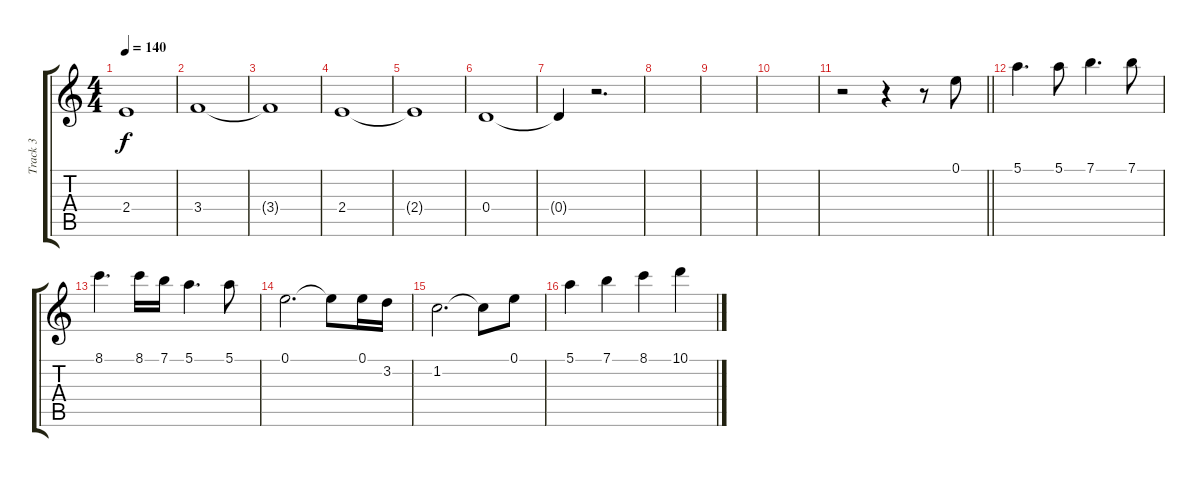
\track ("Track 3" "Track 3") {instrument synthbrass1}
\staff {score tabs}
\tuning (E5 B4 G4 D4 A3 E3) {hide}
\ts (4 4)
\tempo 140
\clef g2
\ks c
2.4{t}.1{dy f} |
3.4.1 |
3.4{t}.1 |
2.4.1 |
2.4{t}.1 |
0.4.1 |
0.4{t}.4 r.2{d} |
|
|
|
\barLineRight lightlight
r.2{instrument whistle} r.4 r.8 0.1.8 |
5.1.4{d} 5.1.8 7.1.4{d} 7.1.8 |
8.1.4{d} 8.1.16 7.1.16 5.1.4{d} 5.1.8 |
0.1.2{d} 0.1{t}.8 0.1.16 3.2.16 |
1.2.2{d} 1.2{t}.8 0.1.8 |
5.1.4 7.1.4 8.1.4 10.1.4
